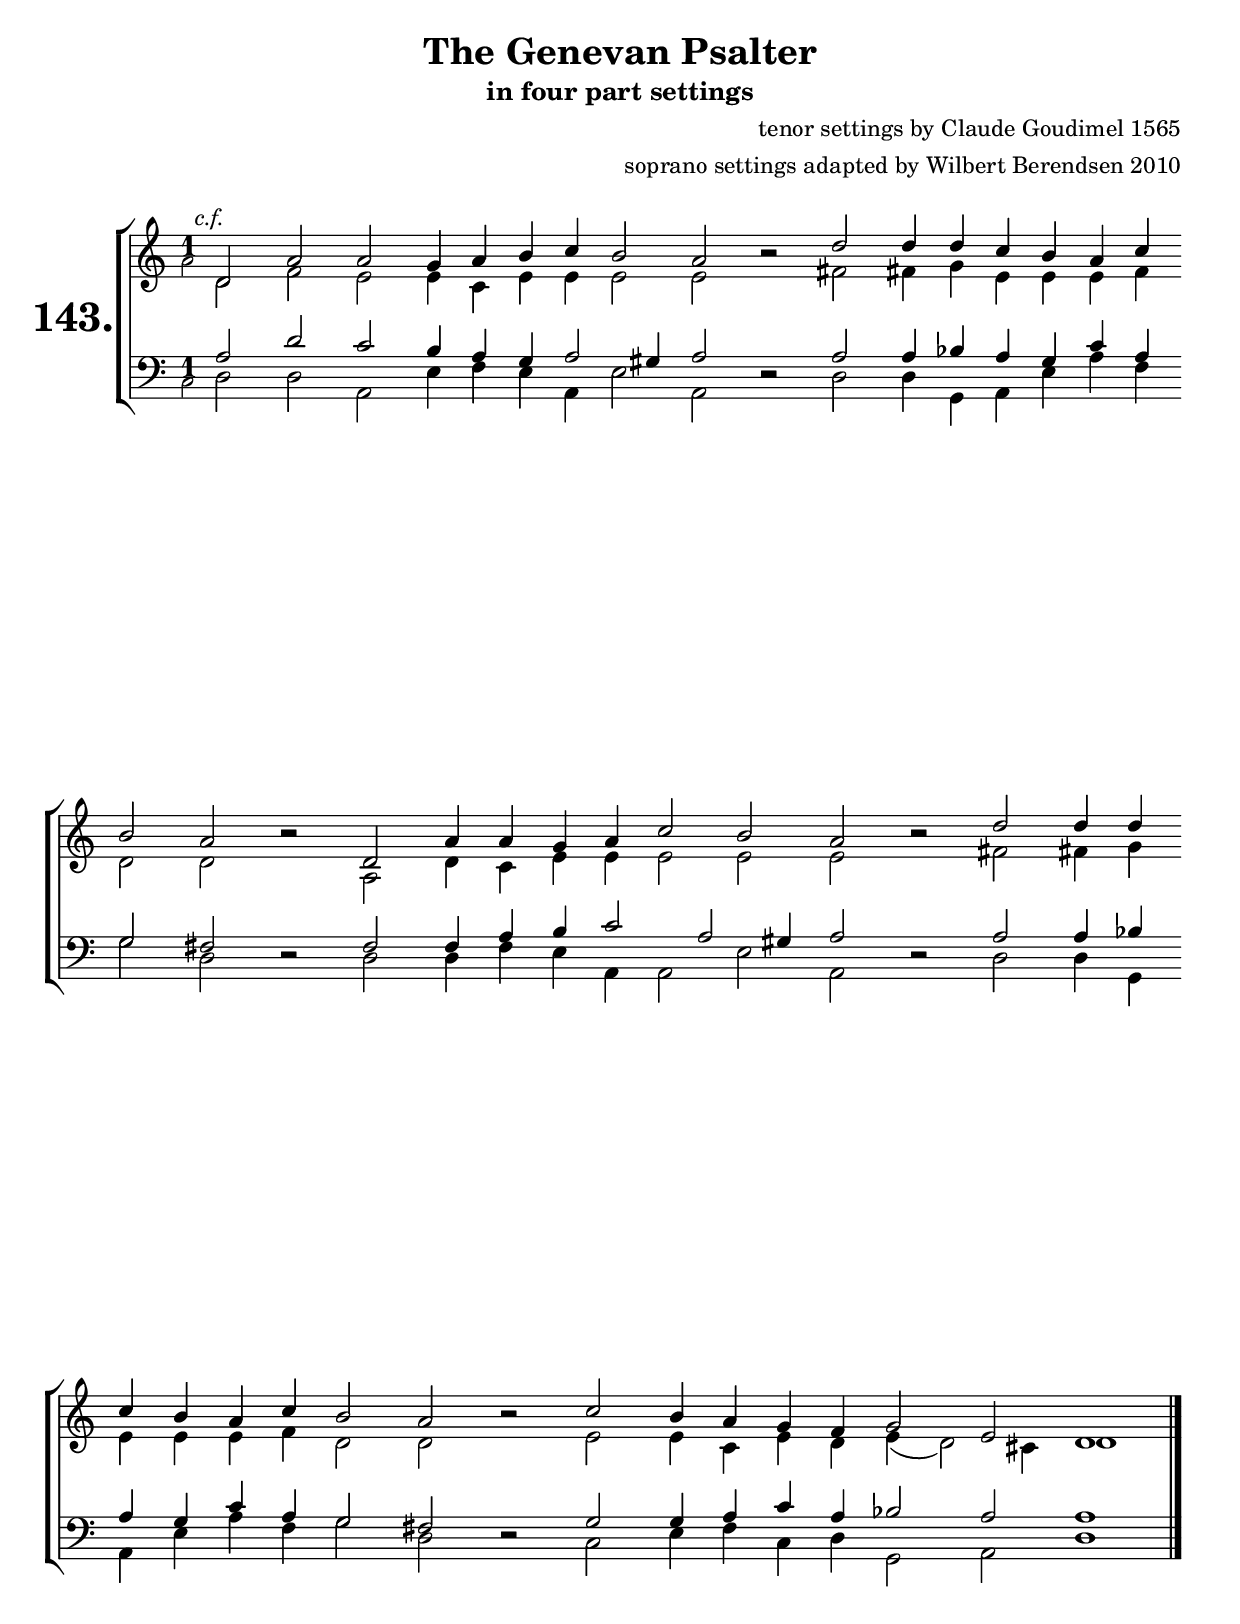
\version "2.13.10"

\include "def.ly"

psalm = 143

keySig = {
  \key d \dorian
}

mel = \relative c {
  d2 a' a g4 a b c b2 a r
  d2 d4 d c b a c b2 a r
  d,2 a'4 a g a c2 b a r
  d2 d4 d c b a c b2 a r
  c2 b4 a g f g2 e d1
}

bas = \relative c {
  d2 d a e'4 f e a, e'2 a, r
  d2 d4 g, a e' a f g2 d r
  d2 d4 f e a, a2 e' a, r
  d2 d4 g, a e' a f g2 d r
  c2 e4 f c d g,2 a d1
}

sop = \relative c'' {
  a2 d c b4 a g a2 gis4 a2 r
  a2 a4 bes a g c a g2 fis r
  f2 f4 a b c2 a gis4 a2 r
  a2 a4 bes a g c a g2 fis r
  g2 g4 f e d e( d2) cis4 d1
}

alt = \relative c' {
  d2 f e e4 c e e e2 e r
  fis2 fis4 g e e e f d2 d r
  a2 d4 c e e e2 e e r
  fis2 fis4 g e e e f d2 d r
  e2 e4 c c a bes2 a a1
}

% modified for soprano setting
altSS = \relative c' {
  d2 f e e4 c e e e2 e r
  fis2 fis4 g e e e f d2 d r
  a2 d4 c e e e2 e e r
  fis2 fis4 g e e e f d2 d r
  e2 e4 c e d e( d2) cis4 d1
}

tenSS = \relative c' {
  a2 d c b4 a g a2 gis4 a2 r
  a2 a4 bes a g c a g2 fis r
  f2 f4 a b c2 a gis4 a2 r
  a2 a4 bes a g c a g2 fis r
  g2 g4 a c a bes2 a a1
}


breaks = {
  
}

tenorSetting = \makeTenorSetting #psalm \keySig \sop \alt \mel \bas \breaks
sopranoSetting = \makeSopranoSetting #psalm \keySig \mel \altSS \tenSS \bas \breaks
\score { \sopranoSetting \midi {} \layout {} }
